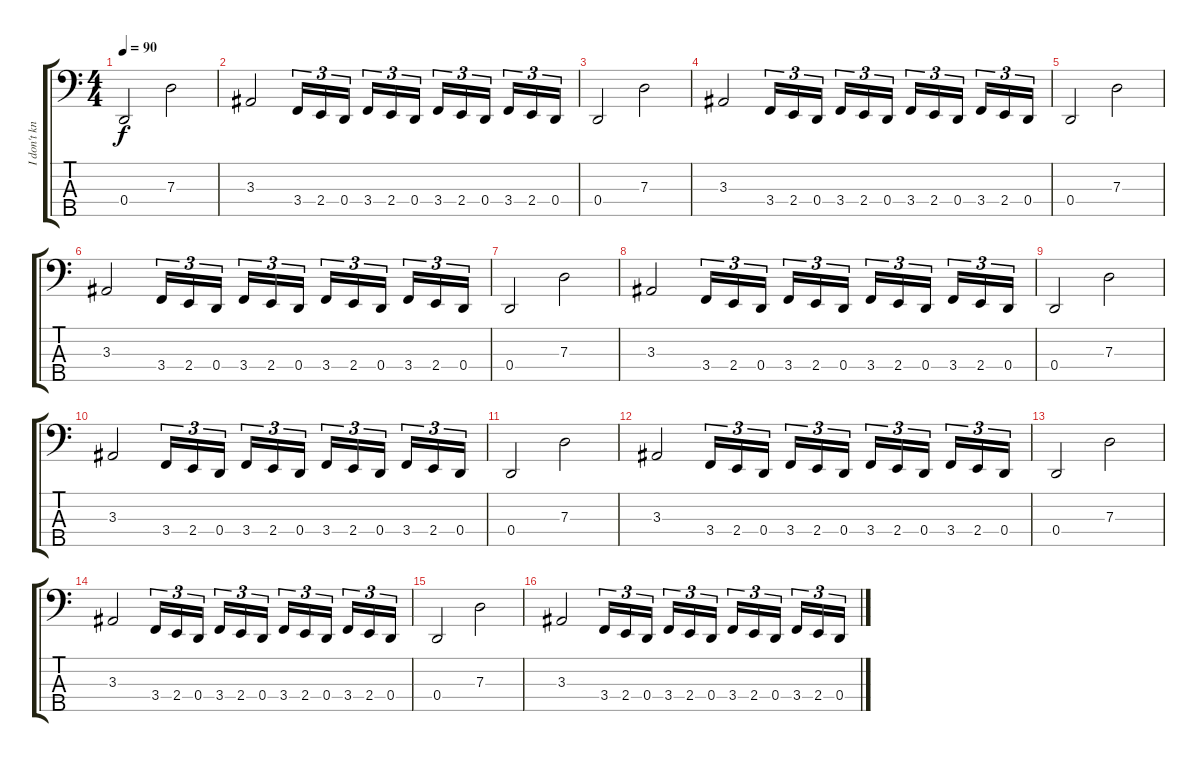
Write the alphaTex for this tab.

\track ("I don't know :(" "I don't kn") {instrument electricbasspick}
\staff {score tabs}
\tuning (F2 C2 G1 D1 A0) {hide}
\ts (4 4)
\tempo 90
\clef f4
\ks c
0.4.2{dy f} 7.3.2 |
3.3.2 3.4.16{tu (3 2)} 2.4.16{tu (3 2)} 0.4.16{tu (3 2)} 3.4.16{tu (3 2)} 2.4.16{tu (3 2)} 0.4.16{tu (3 2)} 3.4.16{tu (3 2)} 2.4.16{tu (3 2)} 0.4.16{tu (3 2)} 3.4.16{tu (3 2)} 2.4.16{tu (3 2)} 0.4.16{tu (3 2)} |
0.4.2 7.3.2 |
3.3.2 3.4.16{tu (3 2)} 2.4.16{tu (3 2)} 0.4.16{tu (3 2)} 3.4.16{tu (3 2)} 2.4.16{tu (3 2)} 0.4.16{tu (3 2)} 3.4.16{tu (3 2)} 2.4.16{tu (3 2)} 0.4.16{tu (3 2)} 3.4.16{tu (3 2)} 2.4.16{tu (3 2)} 0.4.16{tu (3 2)} |
0.4.2 7.3.2 |
3.3.2 3.4.16{tu (3 2)} 2.4.16{tu (3 2)} 0.4.16{tu (3 2)} 3.4.16{tu (3 2)} 2.4.16{tu (3 2)} 0.4.16{tu (3 2)} 3.4.16{tu (3 2)} 2.4.16{tu (3 2)} 0.4.16{tu (3 2)} 3.4.16{tu (3 2)} 2.4.16{tu (3 2)} 0.4.16{tu (3 2)} |
0.4.2 7.3.2 |
3.3.2 3.4.16{tu (3 2)} 2.4.16{tu (3 2)} 0.4.16{tu (3 2)} 3.4.16{tu (3 2)} 2.4.16{tu (3 2)} 0.4.16{tu (3 2)} 3.4.16{tu (3 2)} 2.4.16{tu (3 2)} 0.4.16{tu (3 2)} 3.4.16{tu (3 2)} 2.4.16{tu (3 2)} 0.4.16{tu (3 2)} |
0.4.2 7.3.2 |
3.3.2 3.4.16{tu (3 2)} 2.4.16{tu (3 2)} 0.4.16{tu (3 2)} 3.4.16{tu (3 2)} 2.4.16{tu (3 2)} 0.4.16{tu (3 2)} 3.4.16{tu (3 2)} 2.4.16{tu (3 2)} 0.4.16{tu (3 2)} 3.4.16{tu (3 2)} 2.4.16{tu (3 2)} 0.4.16{tu (3 2)} |
0.4.2 7.3.2 |
3.3.2 3.4.16{tu (3 2)} 2.4.16{tu (3 2)} 0.4.16{tu (3 2)} 3.4.16{tu (3 2)} 2.4.16{tu (3 2)} 0.4.16{tu (3 2)} 3.4.16{tu (3 2)} 2.4.16{tu (3 2)} 0.4.16{tu (3 2)} 3.4.16{tu (3 2)} 2.4.16{tu (3 2)} 0.4.16{tu (3 2)} |
0.4.2 7.3.2 |
3.3.2 3.4.16{tu (3 2)} 2.4.16{tu (3 2)} 0.4.16{tu (3 2)} 3.4.16{tu (3 2)} 2.4.16{tu (3 2)} 0.4.16{tu (3 2)} 3.4.16{tu (3 2)} 2.4.16{tu (3 2)} 0.4.16{tu (3 2)} 3.4.16{tu (3 2)} 2.4.16{tu (3 2)} 0.4.16{tu (3 2)} |
0.4.2 7.3.2 |
3.3.2 3.4.16{tu (3 2)} 2.4.16{tu (3 2)} 0.4.16{tu (3 2)} 3.4.16{tu (3 2)} 2.4.16{tu (3 2)} 0.4.16{tu (3 2)} 3.4.16{tu (3 2)} 2.4.16{tu (3 2)} 0.4.16{tu (3 2)} 3.4.16{tu (3 2)} 2.4.16{tu (3 2)} 0.4.16{tu (3 2)}
